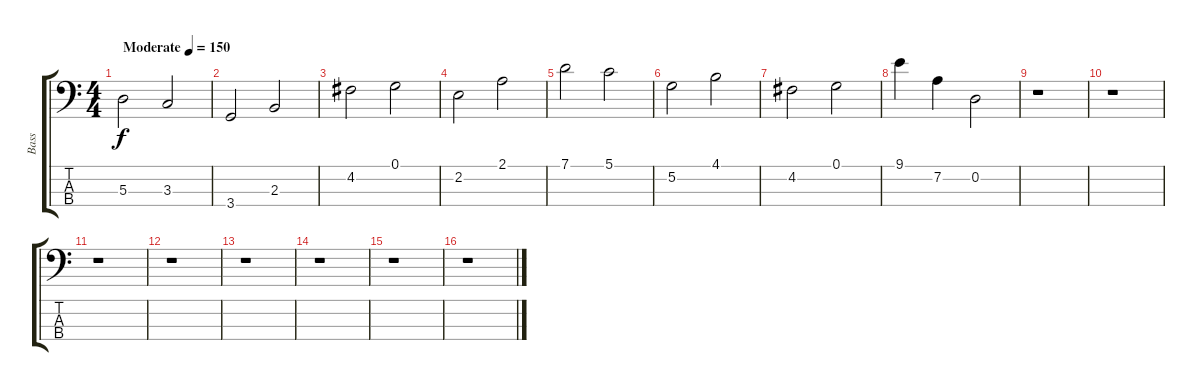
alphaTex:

\track ("Bass" "Bass") {instrument fretlessbass}
\staff {score tabs}
\tuning (G2 D2 A1 E1) {hide}
\ts (4 4)
\tempo (150 "Moderate")
\clef f4
\ks c
5.3.2{dy f instrument fretlessbass} 3.3.2 |
3.4.2 2.3.2 |
4.2.2 0.1.2 |
2.2.2 2.1.2 |
7.1.2 5.1.2 |
5.2.2 4.1.2 |
4.2.2 0.1.2 |
9.1.4 7.2.4 0.2.2 |
r.1 |
r.1 |
r.1 |
r.1 |
r.1 |
r.1 |
r.1 |
r.1
